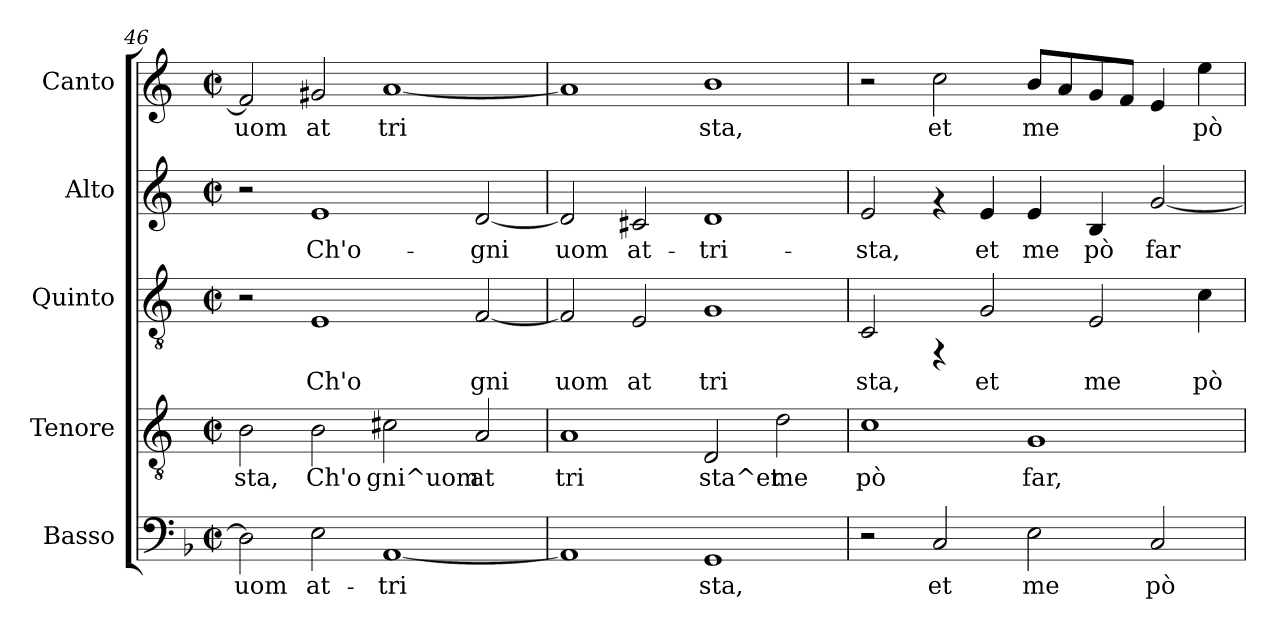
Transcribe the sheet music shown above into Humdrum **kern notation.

**kern	**text	**kern	**text	**kern	**text	**kern	**text	**kern	**text
*part5	*part5	*part4	*part4	*part3	*part3	*part2	*part2	*part1	*part1
*staff5	*staff5	*staff4	*staff4	*staff3	*staff3	*staff2	*staff2	*staff1	*staff1
*I"Basso	*	*I"Tenore	*	*I"Quinto	*	*I"Alto	*	*I"Canto	*
*clefF4	*	*clefGv2	*	*clefGv2	*	*clefG2	*	*clefG2	*
*	*	*ITrd-3c-5	*	*ITrd-3c-5	*	*ITrd-3c-5	*	*ITrd-3c-5	*
*k[b-]	*	*k[b-]	*	*k[b-]	*	*k[b-]	*	*k[b-]	*
*F:	*	*F:	*	*F:	*	*F:	*	*F:	*
*M2/2	*	*M2/2	*	*M2/2	*	*M2/2	*	*M2/2	*
*met(c|)	*	*met(c|)	*	*met(c|)	*	*met(c|)	*	*met(c|)	*
=46	=46	=46	=46	=46	=46	=46	=46	=46	=46
!	!LO:LY:b:cj	!	!LO:LY:b:cj	!	!	!	!	!	!LO:LY:b:cj
2D#\]	uom	2e\	sta,	2r	.	2r	.	2b/]	uom
!	!LO:LY:b:cj	!	!LO:LY:b:cj	!	!LO:LY:b:cj	!	!LO:LY:b:cj	!	!LO:LY:b:cj
2E\	at-	2e\	Ch'o	1A	Ch'o	1a	Ch'o-	2cc#X/	at
!	!LO:LY:b:cj	!	!LO:LY:b:cj	!	!	!	!	!	!LO:LY:b:cj
[<1AA	-tri-	2f#X\	gni^uom	.	.	.	.	[<1dd	tri
!	!	!	!LO:LY:b:cj	!	!LO:LY:b:cj	!	!LO:LY:b:cj	!	!
.	.	2d/	at	[<2B-/	gni	[<2g/	-gni	.	.
=47	=47	=47	=47	=47	=47	=47	=47	=47	=47
!	!LO:LY:b:cj	!	!LO:LY:b:cj	!	!LO:LY:b:cj	!	!LO:LY:b:cj	!	!LO:LY:b:cj
1AA]	--	1d	tri	2B-/]	uom	2g/]	uom	1dd]	.
!	!	!	!	!	!LO:LY:b:cj	!	!LO:LY:b:cj	!	!
.	.	.	.	2A/	at	2f#X/	at-	.	.
!	!LO:LY:b:cj	!	!LO:LY:b:cj	!	!LO:LY:b:cj	!	!LO:LY:b:cj	!	!LO:LY:b:cj
1GG	-sta,	2G/	sta^et	1c	tri	1g	-tri-	1ee	sta,
!	!	!	!LO:LY:b:cj	!	!	!	!	!	!
.	.	2g\	me	.	.	.	.	.	.
=48	=48	=48	=48	=48	=48	=48	=48	=48	=48
!	!	!	!LO:LY:b:cj	!	!LO:LY:b:cj	!	!LO:LY:b:cj	!	!
2r	.	1f	pò	2F/	sta,	2a/	-sta,	2r	.
!	!LO:LY:b:cj	!	!	!	!	!	!	!	!LO:LY:b:cj
2C/	et	.	.	4rFF	.	4rf	.	2ff\	et
!	!	!	!	!	!LO:LY:b:cj	!	!LO:LY:b:cj	!	!
.	.	.	.	2c/	et	4a/	et	.	.
!	!LO:LY:b:cj	!	!LO:LY:b:cj	!	!	!	!LO:LY:b:cj	!	!LO:LY:b:cj
2E\	me	1c	far,	.	.	4a/	me	8ee/L	me
!	!	!	!	!	!	!	!	!	!LO:LY:b:cj
.	.	.	.	.	.	.	.	8dd/	.
!	!	!	!	!	!LO:LY:b:cj	!	!LO:LY:b:cj	!	!LO:LY:b:cj
.	.	.	.	2A/	me	4e/	pò	8cc/	.
!	!	!	!	!	!	!	!	!	!LO:LY:b:cj
.	.	.	.	.	.	.	.	8b-/J	.
!	!LO:LY:b:cj	!	!	!	!	!	!LO:LY:b:cj	!	!LO:LY:b:cj
2C/	pò	.	.	.	.	[<2cc/	far	4a/	.
!	!	!	!	!	!LO:LY:b:cj	!	!	!	!LO:LY:b:cj
.	.	.	.	4f\	pò	.	.	4aa\	pò
=	=	=	=	=	=	=	=	=	=
*-	*-	*-	*-	*-	*-	*-	*-	*-	*-
